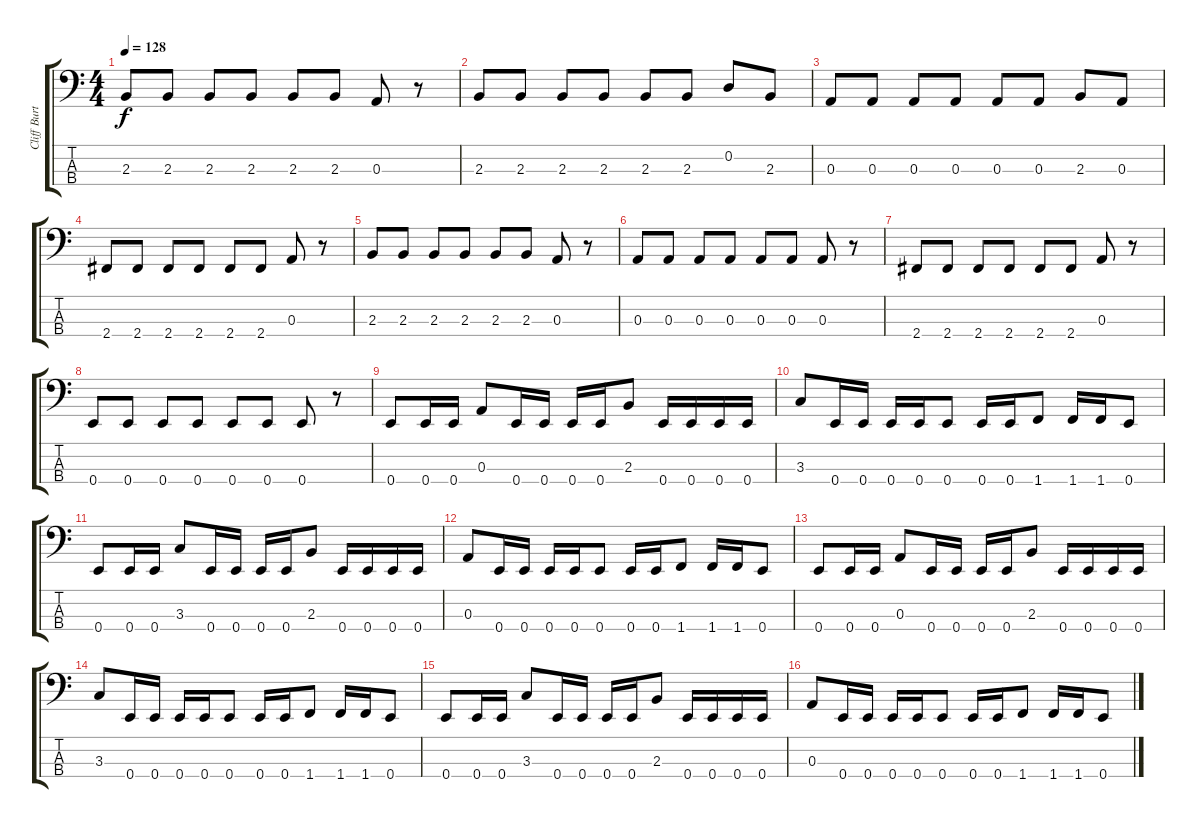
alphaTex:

\track ("Cliff Burton" "Cliff Burt") {instrument electricbassfinger}
\staff {score tabs}
\tuning (G2 D2 A1 E1) {hide}
\ts (4 4)
\tempo 128
\clef f4
\ks c
2.3.8{dy f} 2.3.8 2.3.8 2.3.8 2.3.8 2.3.8 0.3.8 r.8 |
2.3.8 2.3.8 2.3.8 2.3.8 2.3.8 2.3.8 0.2.8 2.3.8 |
0.3.8 0.3.8 0.3.8 0.3.8 0.3.8 0.3.8 2.3.8 0.3.8 |
2.4.8 2.4.8 2.4.8 2.4.8 2.4.8 2.4.8 0.3.8 r.8 |
2.3.8 2.3.8 2.3.8 2.3.8 2.3.8 2.3.8 0.3.8 r.8 |
0.3.8 0.3.8 0.3.8 0.3.8 0.3.8 0.3.8 0.3.8 r.8 |
2.4.8 2.4.8 2.4.8 2.4.8 2.4.8 2.4.8 0.3.8 r.8 |
0.4.8 0.4.8 0.4.8 0.4.8 0.4.8 0.4.8 0.4.8 r.8 |
0.4.8 0.4.16 0.4.16 0.3.8 0.4.16 0.4.16 0.4.16 0.4.16 2.3.8 0.4.16 0.4.16 0.4.16 0.4.16 |
3.3.8 0.4.16 0.4.16 0.4.16 0.4.16 0.4.8 0.4.16 0.4.16 1.4.8 1.4.16 1.4.16 0.4.8 |
0.4.8 0.4.16 0.4.16 3.3.8 0.4.16 0.4.16 0.4.16 0.4.16 2.3.8 0.4.16 0.4.16 0.4.16 0.4.16 |
0.3.8 0.4.16 0.4.16 0.4.16 0.4.16 0.4.8 0.4.16 0.4.16 1.4.8 1.4.16 1.4.16 0.4.8 |
0.4.8 0.4.16 0.4.16 0.3.8 0.4.16 0.4.16 0.4.16 0.4.16 2.3.8 0.4.16 0.4.16 0.4.16 0.4.16 |
3.3.8 0.4.16 0.4.16 0.4.16 0.4.16 0.4.8 0.4.16 0.4.16 1.4.8 1.4.16 1.4.16 0.4.8 |
0.4.8 0.4.16 0.4.16 3.3.8 0.4.16 0.4.16 0.4.16 0.4.16 2.3.8 0.4.16 0.4.16 0.4.16 0.4.16 |
0.3.8 0.4.16 0.4.16 0.4.16 0.4.16 0.4.8 0.4.16 0.4.16 1.4.8 1.4.16 1.4.16 0.4.8
